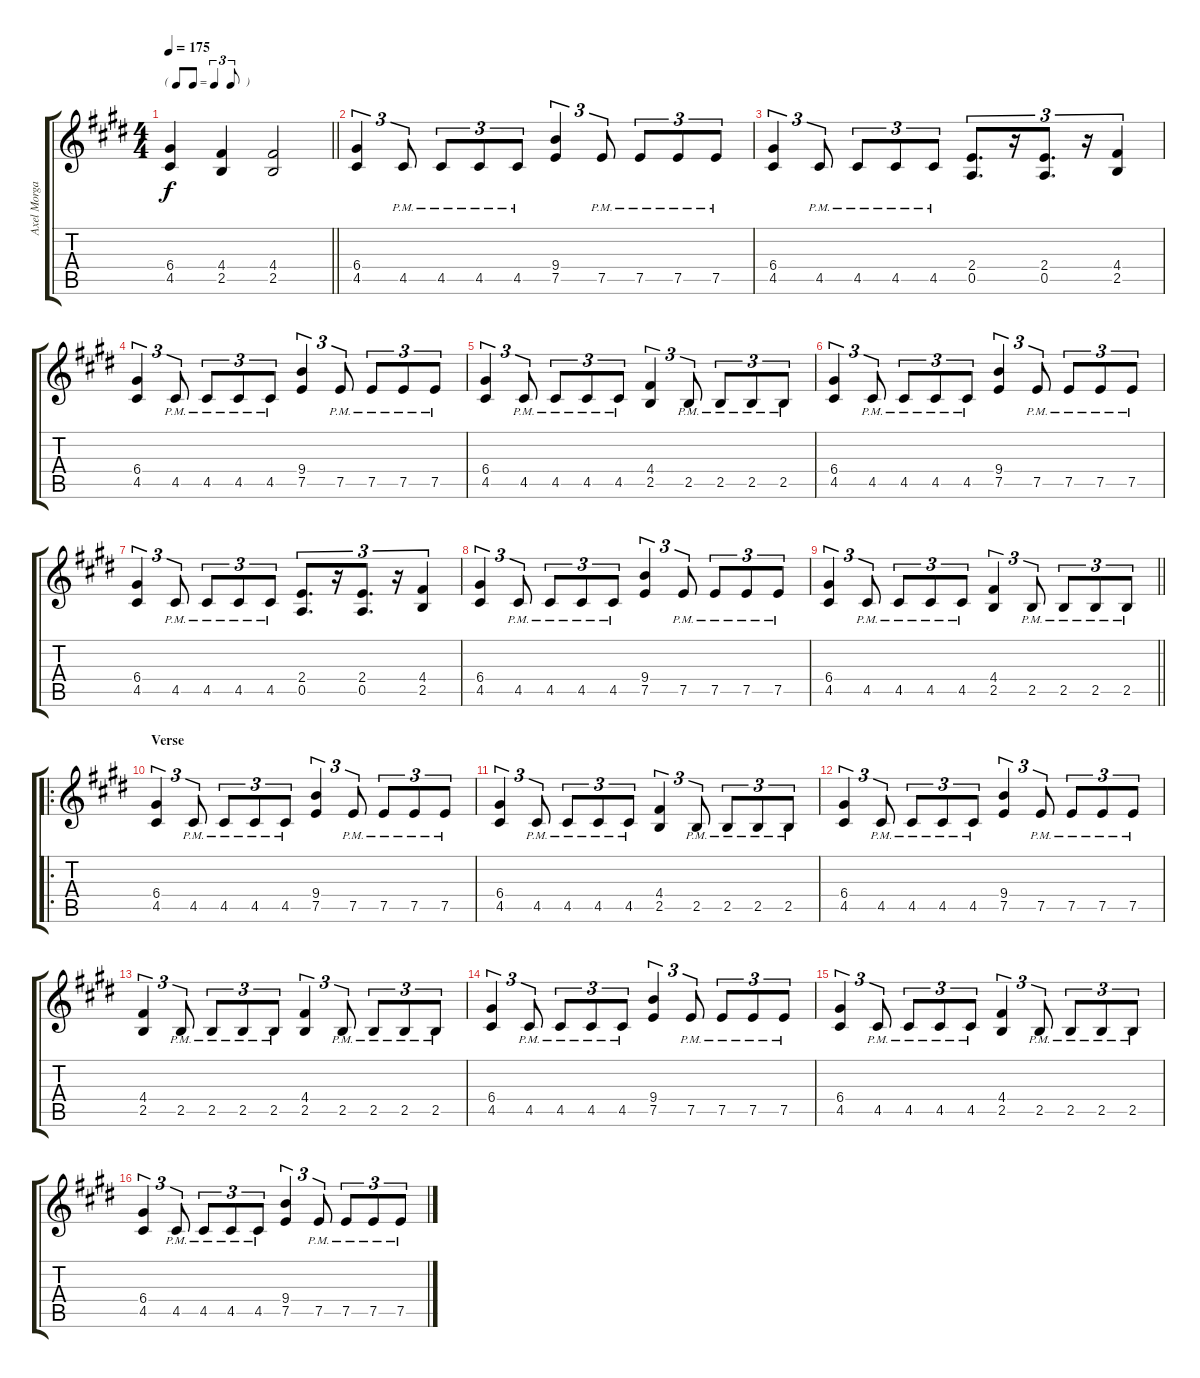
\track ("Axel Morgan" "Axel Morga") {instrument distortionguitar}
\staff {score tabs}
\tuning (E4 B3 G3 D3 A2 E2) {hide}
\ts (4 4)
\tf triplet8th
\tempo 175
\clef g2
\barLineRight lightlight
\ks c#minor
(6.4 4.5).4{dy f} (4.4 2.5).4 (4.4 2.5).2 |
\section ("" "")
(6.4 4.5).4{tu (3 2)} 4.5{pm}.8{tu (3 2)} 4.5{pm}.8{tu (3 2)} 4.5{pm}.8{tu (3 2)} 4.5{pm}.8{tu (3 2)} (9.4 7.5).4{tu (3 2)} 7.5{pm}.8{tu (3 2)} 7.5{pm}.8{tu (3 2)} 7.5{pm}.8{tu (3 2)} 7.5{pm}.8{tu (3 2)} |
(6.4 4.5).4{tu (3 2)} 4.5{pm}.8{tu (3 2)} 4.5{pm}.8{tu (3 2)} 4.5{pm}.8{tu (3 2)} 4.5{pm}.8{tu (3 2)} (2.4 0.5).8{d tu (3 2)} r.16{tu (3 2)} (2.4 0.5).8{d tu (3 2)} r.16{tu (3 2)} (4.4 2.5).4{tu (3 2)} |
(6.4 4.5).4{tu (3 2)} 4.5{pm}.8{tu (3 2)} 4.5{pm}.8{tu (3 2)} 4.5{pm}.8{tu (3 2)} 4.5{pm}.8{tu (3 2)} (9.4 7.5).4{tu (3 2)} 7.5{pm}.8{tu (3 2)} 7.5{pm}.8{tu (3 2)} 7.5{pm}.8{tu (3 2)} 7.5{pm}.8{tu (3 2)} |
(6.4 4.5).4{tu (3 2)} 4.5{pm}.8{tu (3 2)} 4.5{pm}.8{tu (3 2)} 4.5{pm}.8{tu (3 2)} 4.5{pm}.8{tu (3 2)} (4.4 2.5).4{tu (3 2)} 2.5{pm}.8{tu (3 2)} 2.5{pm}.8{tu (3 2)} 2.5{pm}.8{tu (3 2)} 2.5{pm}.8{tu (3 2)} |
(6.4 4.5).4{tu (3 2)} 4.5{pm}.8{tu (3 2)} 4.5{pm}.8{tu (3 2)} 4.5{pm}.8{tu (3 2)} 4.5{pm}.8{tu (3 2)} (9.4 7.5).4{tu (3 2)} 7.5{pm}.8{tu (3 2)} 7.5{pm}.8{tu (3 2)} 7.5{pm}.8{tu (3 2)} 7.5{pm}.8{tu (3 2)} |
(6.4 4.5).4{tu (3 2)} 4.5{pm}.8{tu (3 2)} 4.5{pm}.8{tu (3 2)} 4.5{pm}.8{tu (3 2)} 4.5{pm}.8{tu (3 2)} (2.4 0.5).8{d tu (3 2)} r.16{tu (3 2)} (2.4 0.5).8{d tu (3 2)} r.16{tu (3 2)} (4.4 2.5).4{tu (3 2)} |
(6.4 4.5).4{tu (3 2)} 4.5{pm}.8{tu (3 2)} 4.5{pm}.8{tu (3 2)} 4.5{pm}.8{tu (3 2)} 4.5{pm}.8{tu (3 2)} (9.4 7.5).4{tu (3 2)} 7.5{pm}.8{tu (3 2)} 7.5{pm}.8{tu (3 2)} 7.5{pm}.8{tu (3 2)} 7.5{pm}.8{tu (3 2)} |
\barLineRight lightlight
(6.4 4.5).4{tu (3 2)} 4.5{pm}.8{tu (3 2)} 4.5{pm}.8{tu (3 2)} 4.5{pm}.8{tu (3 2)} 4.5{pm}.8{tu (3 2)} (4.4 2.5).4{tu (3 2)} 2.5{pm}.8{tu (3 2)} 2.5{pm}.8{tu (3 2)} 2.5{pm}.8{tu (3 2)} 2.5{pm}.8{tu (3 2)} |
\ro
\section ("" "Verse")
(6.4 4.5).4{tu (3 2)} 4.5{pm}.8{tu (3 2)} 4.5{pm}.8{tu (3 2)} 4.5{pm}.8{tu (3 2)} 4.5{pm}.8{tu (3 2)} (9.4 7.5).4{tu (3 2)} 7.5{pm}.8{tu (3 2)} 7.5{pm}.8{tu (3 2)} 7.5{pm}.8{tu (3 2)} 7.5{pm}.8{tu (3 2)} |
(6.4 4.5).4{tu (3 2)} 4.5{pm}.8{tu (3 2)} 4.5{pm}.8{tu (3 2)} 4.5{pm}.8{tu (3 2)} 4.5{pm}.8{tu (3 2)} (4.4 2.5).4{tu (3 2)} 2.5{pm}.8{tu (3 2)} 2.5{pm}.8{tu (3 2)} 2.5{pm}.8{tu (3 2)} 2.5{pm}.8{tu (3 2)} |
(6.4 4.5).4{tu (3 2)} 4.5{pm}.8{tu (3 2)} 4.5{pm}.8{tu (3 2)} 4.5{pm}.8{tu (3 2)} 4.5{pm}.8{tu (3 2)} (9.4 7.5).4{tu (3 2)} 7.5{pm}.8{tu (3 2)} 7.5{pm}.8{tu (3 2)} 7.5{pm}.8{tu (3 2)} 7.5{pm}.8{tu (3 2)} |
(4.4 2.5).4{tu (3 2)} 2.5{pm}.8{tu (3 2)} 2.5{pm}.8{tu (3 2)} 2.5{pm}.8{tu (3 2)} 2.5{pm}.8{tu (3 2)} (4.4 2.5).4{tu (3 2)} 2.5{pm}.8{tu (3 2)} 2.5{pm}.8{tu (3 2)} 2.5{pm}.8{tu (3 2)} 2.5{pm}.8{tu (3 2)} |
(6.4 4.5).4{tu (3 2)} 4.5{pm}.8{tu (3 2)} 4.5{pm}.8{tu (3 2)} 4.5{pm}.8{tu (3 2)} 4.5{pm}.8{tu (3 2)} (9.4 7.5).4{tu (3 2)} 7.5{pm}.8{tu (3 2)} 7.5{pm}.8{tu (3 2)} 7.5{pm}.8{tu (3 2)} 7.5{pm}.8{tu (3 2)} |
(6.4 4.5).4{tu (3 2)} 4.5{pm}.8{tu (3 2)} 4.5{pm}.8{tu (3 2)} 4.5{pm}.8{tu (3 2)} 4.5{pm}.8{tu (3 2)} (4.4 2.5).4{tu (3 2)} 2.5{pm}.8{tu (3 2)} 2.5{pm}.8{tu (3 2)} 2.5{pm}.8{tu (3 2)} 2.5{pm}.8{tu (3 2)} |
(6.4 4.5).4{tu (3 2)} 4.5{pm}.8{tu (3 2)} 4.5{pm}.8{tu (3 2)} 4.5{pm}.8{tu (3 2)} 4.5{pm}.8{tu (3 2)} (9.4 7.5).4{tu (3 2)} 7.5{pm}.8{tu (3 2)} 7.5{pm}.8{tu (3 2)} 7.5{pm}.8{tu (3 2)} 7.5{pm}.8{tu (3 2)}
